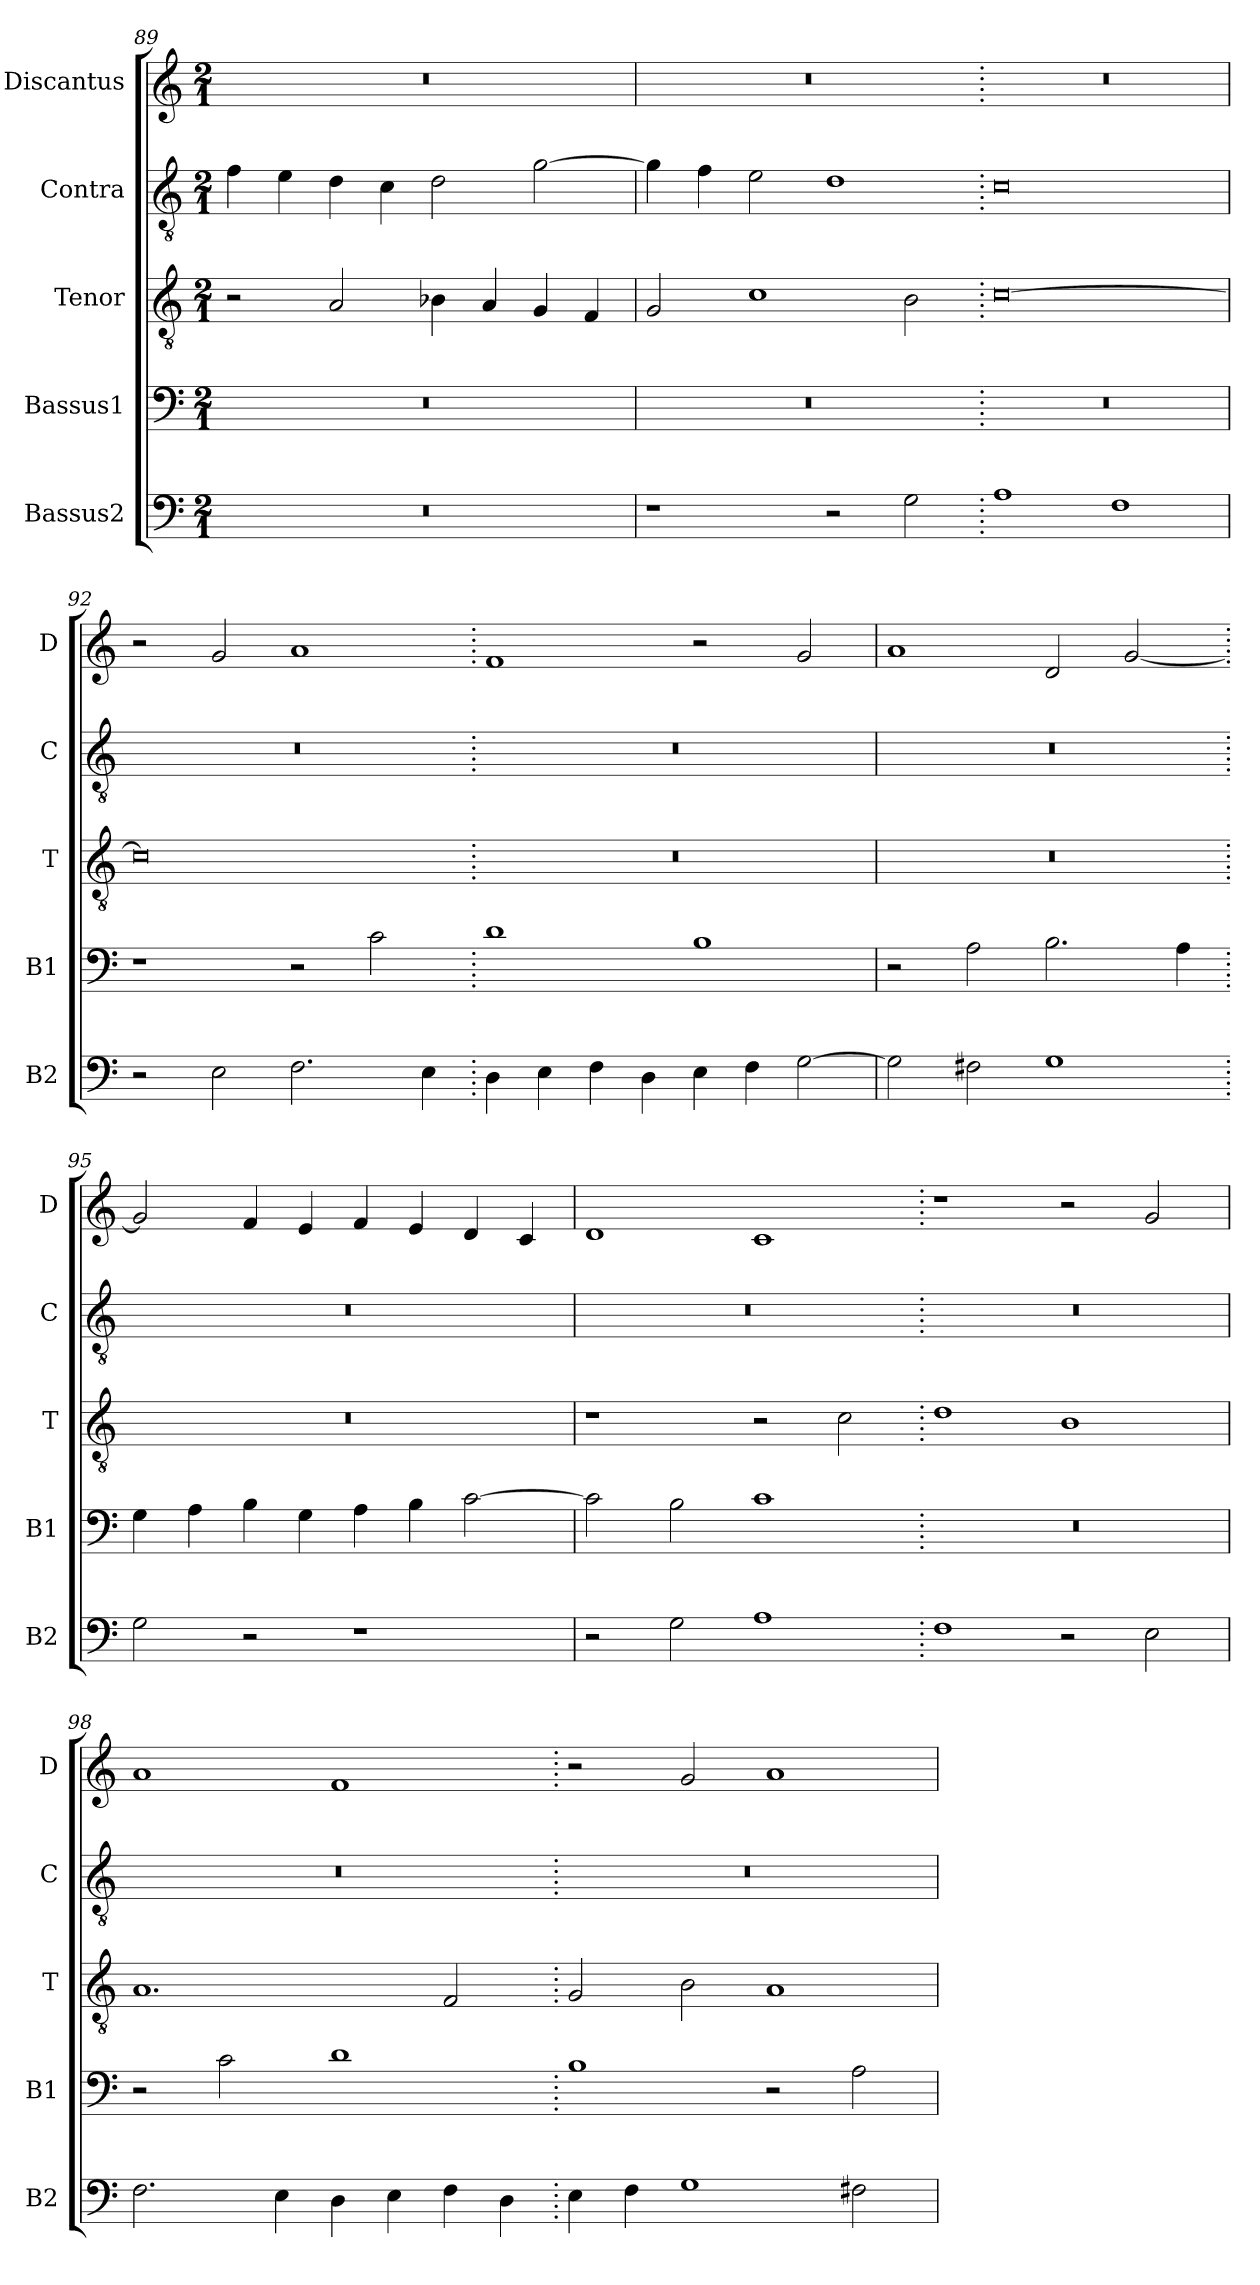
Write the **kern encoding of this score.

**kern	**kern	**kern	**kern	**kern
*part5	*part4	*part3	*part2	*part1
*staff5	*staff4	*staff3	*staff2	*staff1
*I"Bassus2	*I"Bassus1	*I"Tenor	*I"Contra	*I"Discantus
*I'B2	*I'B1	*I'T	*I'C	*I'D
*clefF4	*clefF4	*clefGv2	*clefGv2	*clefG2
*k[]	*k[]	*k[]	*k[]	*k[]
*M2/1	*M2/1	*M2/1	*M2/1	*M2/1
=89	=89	=89	=89	=89
0r	0r	2r	4f\	0r
.	.	.	4e\	.
.	.	2A/	4d\	.
.	.	.	4c\	.
.	.	4B-X\	2d\	.
.	.	4A/	.	.
.	.	4G/	[2g\	.
.	.	4F/	.	.
=90	=90	=90	=90	=90
1r	0r	2G/	4g\]	0r
.	.	.	4f\	.
.	.	1c	2e\	.
2r	.	.	1d	.
2G\	.	2B\	.	.
=91.	=91.	=91.	=91.	=91.
1A	0r	[0c	0c	0r
1F	.	.	.	.
=92	=92	=92	=92	=92
2r	1r	0c]	0r	2r
2E\	.	.	.	2g/
2.F\	2r	.	.	1a
.	2c\	.	.	.
4E\	.	.	.	.
=93.	=93.	=93.	=93.	=93.
4D\	1d	0r	0r	1f
4E\	.	.	.	.
4F\	.	.	.	.
4D\	.	.	.	.
4E\	1B	.	.	2r
4F\	.	.	.	.
[2G\	.	.	.	2g/
=94	=94	=94	=94	=94
2G\]	2r	0r	0r	1a
2F#X\	2A\	.	.	.
1G	2.B\	.	.	2d/
.	.	.	.	[2g/
.	4A\	.	.	.
=95.	=95.	=95.	=95.	=95.
2G\	4G\	0r	0r	2g/]
.	4A\	.	.	.
2r	4B\	.	.	4f/
.	4G\	.	.	4e/
1r	4A\	.	.	4f/
.	4B\	.	.	4e/
.	[2c\	.	.	4d/
.	.	.	.	4c/
=96	=96	=96	=96	=96
2r	2c\]	1r	0r	1d
2G\	2B\	.	.	.
1A	1c	2r	.	1c
.	.	2c\	.	.
=97.	=97.	=97.	=97.	=97.
1F	0r	1d	0r	1r
2r	.	1B	.	2r
2E\	.	.	.	2g/
=98	=98	=98	=98	=98
2.F\	2r	1.A	0r	1a
.	2c\	.	.	.
4E\	.	.	.	.
4D\	1d	.	.	1f
4E\	.	.	.	.
4F\	.	2F/	.	.
4D\	.	.	.	.
=99.	=99.	=99.	=99.	=99.
4E\	1B	2G/	0r	2r
4F\	.	.	.	.
1G	.	2B\	.	2g/
.	2r	1A	.	1a
2F#X\	2A\	.	.	.
=	=	=	=	=
*-	*-	*-	*-	*-
